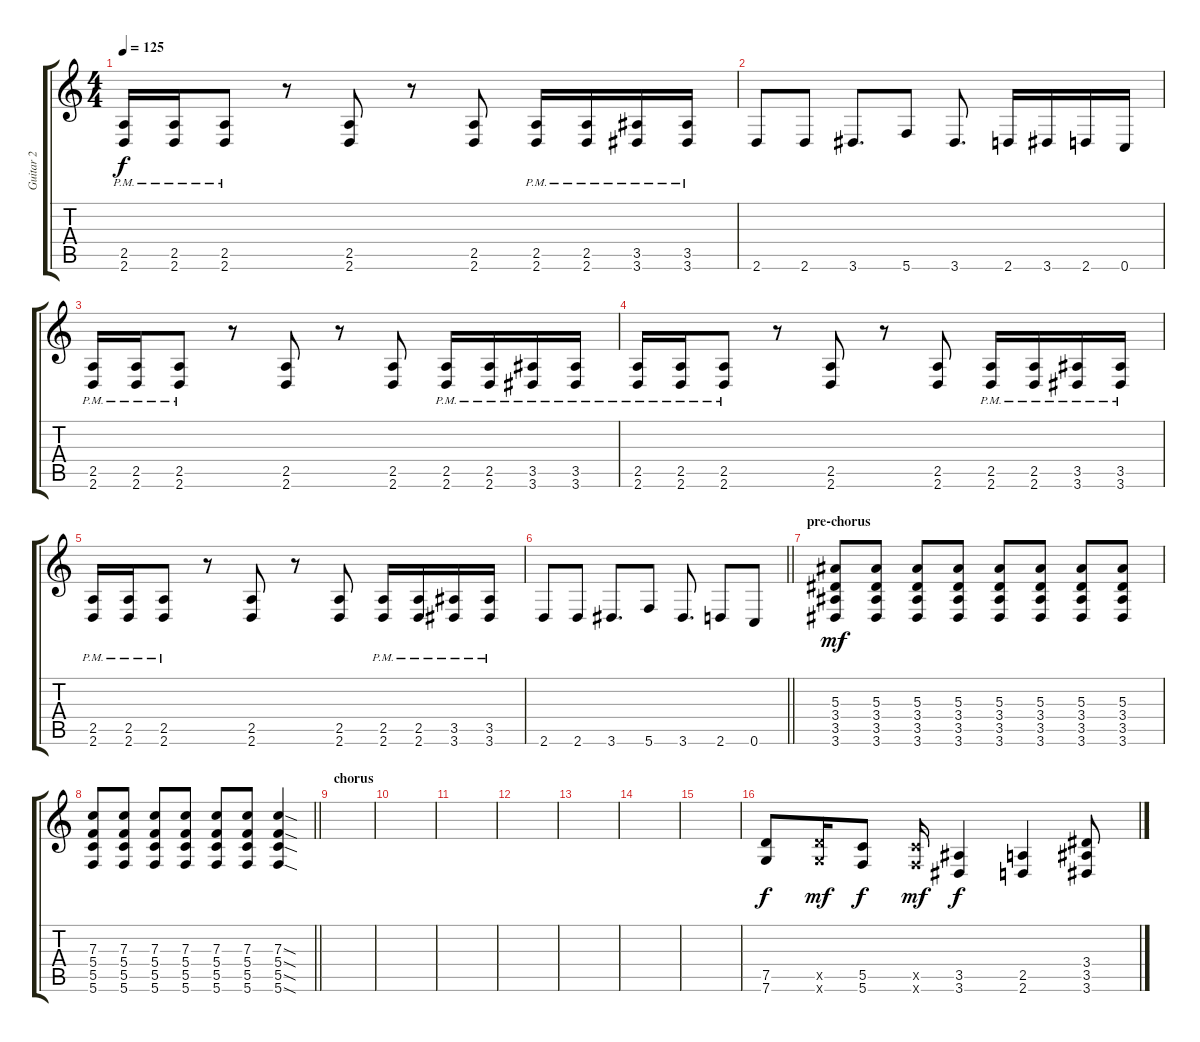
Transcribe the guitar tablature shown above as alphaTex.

\track ("Guitar 2" "Guitar 2") {instrument distortionguitar}
\staff {score tabs}
\tuning (D4 A3 F3 C3 G2 C2) {hide}
\ts (4 4)
\tempo 125
\clef g2
\ks c
(2.5{pm} 2.6{pm}).16{dy f} (2.5{pm} 2.6{pm}).16 (2.5{pm} 2.6{pm}).8 r.8 (2.5 2.6).8 r.8 (2.5 2.6).8 (2.5{pm} 2.6{pm}).16 (2.5{pm} 2.6{pm}).16 (3.5{pm} 3.6{pm}).16 (3.5{pm} 3.6{pm}).16 |
2.6.8 2.6.8 3.6.8{d} 5.6.8 3.6.8{d} 2.6.16 3.6.16 2.6.16 0.6.16 |
(2.5{pm} 2.6{pm}).16 (2.5{pm} 2.6{pm}).16 (2.5{pm} 2.6{pm}).8 r.8 (2.5 2.6).8 r.8 (2.5 2.6).8 (2.5{pm} 2.6{pm}).16 (2.5{pm} 2.6{pm}).16 (3.5{pm} 3.6{pm}).16 (3.5{pm} 3.6{pm}).16 |
(2.5{pm} 2.6{pm}).16 (2.5{pm} 2.6{pm}).16 (2.5{pm} 2.6{pm}).8 r.8 (2.5 2.6).8 r.8 (2.5 2.6).8 (2.5{pm} 2.6{pm}).16 (2.5{pm} 2.6{pm}).16 (3.5{pm} 3.6{pm}).16 (3.5{pm} 3.6{pm}).16 |
(2.5{pm} 2.6{pm}).16 (2.5{pm} 2.6{pm}).16 (2.5{pm} 2.6{pm}).8 r.8 (2.5 2.6).8 r.8 (2.5 2.6).8 (2.5{pm} 2.6{pm}).16 (2.5{pm} 2.6{pm}).16 (3.5{pm} 3.6{pm}).16 (3.5{pm} 3.6{pm}).16 |
\barLineRight lightlight
2.6.8 2.6.8 3.6.8{d} 5.6.8 3.6.8{d} 2.6.8 0.6.8 |
\section ("" "pre-chorus")
(5.3 3.4 3.5 3.6).8{dy mf} (5.3 3.4 3.5 3.6).8 (5.3 3.4 3.5 3.6).8 (5.3 3.4 3.5 3.6).8 (5.3 3.4 3.5 3.6).8 (5.3 3.4 3.5 3.6).8 (5.3 3.4 3.5 3.6).8 (5.3 3.4 3.5 3.6).8 |
\barLineRight lightlight
(7.3 5.4 5.5 5.6).8 (7.3 5.4 5.5 5.6).8 (7.3 5.4 5.5 5.6).8 (7.3 5.4 5.5 5.6).8 (7.3 5.4 5.5 5.6).8 (7.3 5.4 5.5 5.6).8 (7.3{sod} 5.4{sod} 5.5{sod} 5.6{sod}).4 |
\section ("" "chorus")
|
|
|
|
|
|
|
(7.5 7.6).8{dy f} (7.5{x} 7.6{x}).16{dy mf} (5.5 5.6).8{dy f} (5.5{x} 5.6{x}).16{dy mf} (3.5 3.6).4{dy f} (2.5 2.6).4 (3.4 3.5 3.6).8
